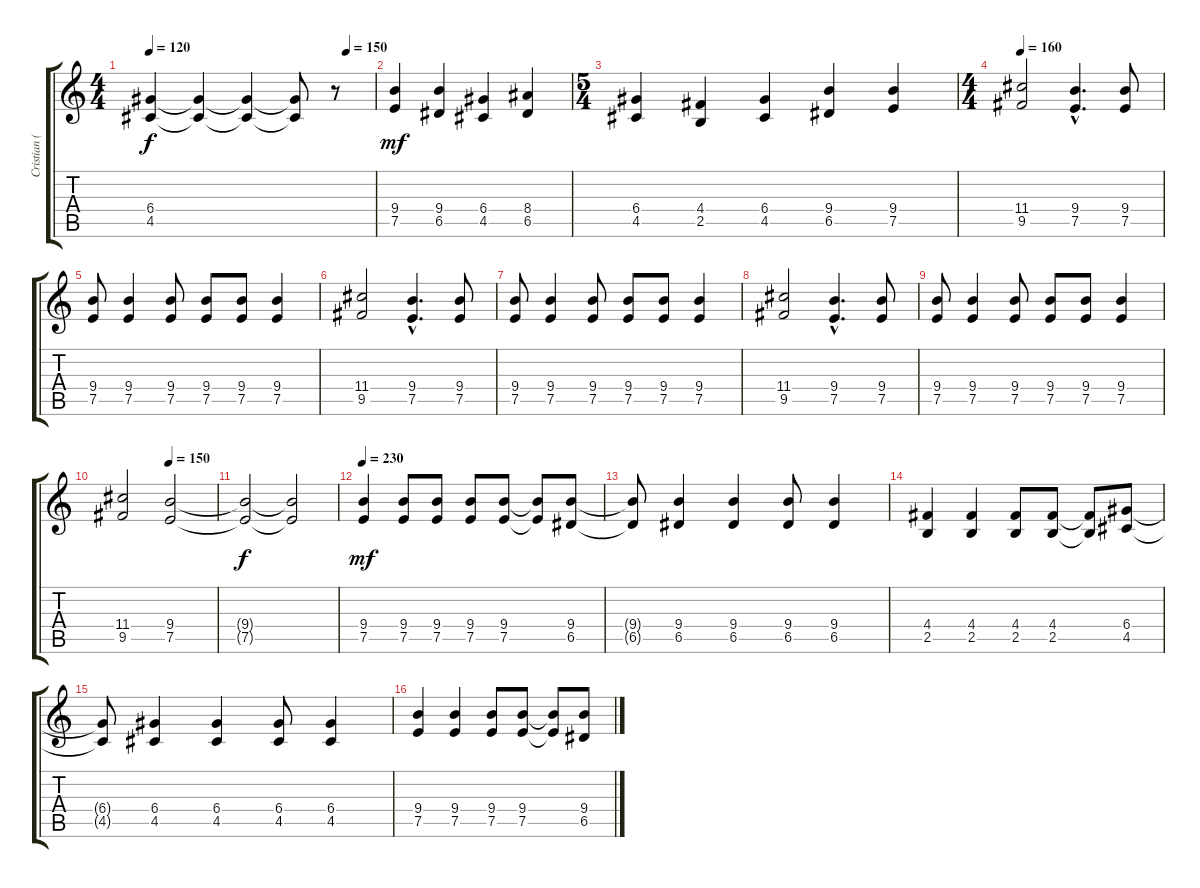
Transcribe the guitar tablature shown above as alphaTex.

\track ("Cristian (guitarra)" "Cristian (") {instrument overdrivenguitar}
\staff {score tabs}
\tuning (E4 B3 G3 D3 A2 E2) {hide}
\ts (4 4)
\tempo 120
\tempo (150 0.875)
\clef g2
\ks c
(6.4{t} 4.5{t}).4{dy f volume 12} (6.4{t} 4.5{t}).4{volume 11} (6.4{t} 4.5{t}).4{volume 10} (6.4{t} 4.5{t}).8{volume 9} r.8{volume 14} |
(9.4 7.5).4{dy mf} (9.4 6.5).4 (6.4 4.5).4 (8.4 6.5).4 |
\ts (5 4)
(6.4 4.5).4 (4.4 2.5).4 (6.4 4.5).4 (9.4 6.5).4 (9.4 7.5).4 |
\ts (4 4)
\tempo 160
(11.4 9.5).2 (9.4{hac} 7.5{hac}).4{d} (9.4 7.5).8 |
(9.4 7.5).8 (9.4 7.5).4 (9.4 7.5).8 (9.4 7.5).8 (9.4 7.5).8 (9.4 7.5).4 |
(11.4 9.5).2 (9.4{hac} 7.5{hac}).4{d} (9.4 7.5).8 |
(9.4 7.5).8 (9.4 7.5).4 (9.4 7.5).8 (9.4 7.5).8 (9.4 7.5).8 (9.4 7.5).4 |
(11.4 9.5).2 (9.4{hac} 7.5{hac}).4{d} (9.4 7.5).8 |
(9.4 7.5).8 (9.4 7.5).4 (9.4 7.5).8 (9.4 7.5).8 (9.4 7.5).8 (9.4 7.5).4 |
\tempo (150 0.5)
(11.4 9.5).2 (9.4 7.5).2 |
(9.4{t} 7.5{t}).2{dy f volume 13} (9.4{t} 7.5{t}).2{volume 12} |
\tempo 230
(9.4 7.5).4{dy mf volume 14} (9.4 7.5).8 (9.4 7.5).8 (9.4 7.5).8 (9.4 7.5).8 (9.4{t} 7.5{t}).8 (9.4 6.5).8 |
(9.4{t} 6.5{t}).8 (9.4 6.5).4 (9.4 6.5).4 (9.4 6.5).8 (9.4 6.5).4 |
(4.4 2.5).4 (4.4 2.5).4 (4.4 2.5).8 (4.4 2.5).8 (4.4{t} 2.5{t}).8 (6.4 4.5).8 |
(6.4{t} 4.5{t}).8 (6.4 4.5).4 (6.4 4.5).4 (6.4 4.5).8 (6.4 4.5).4 |
(9.4 7.5).4 (9.4 7.5).4 (9.4 7.5).8 (9.4 7.5).8 (9.4{t} 7.5{t}).8 (9.4 6.5).8
